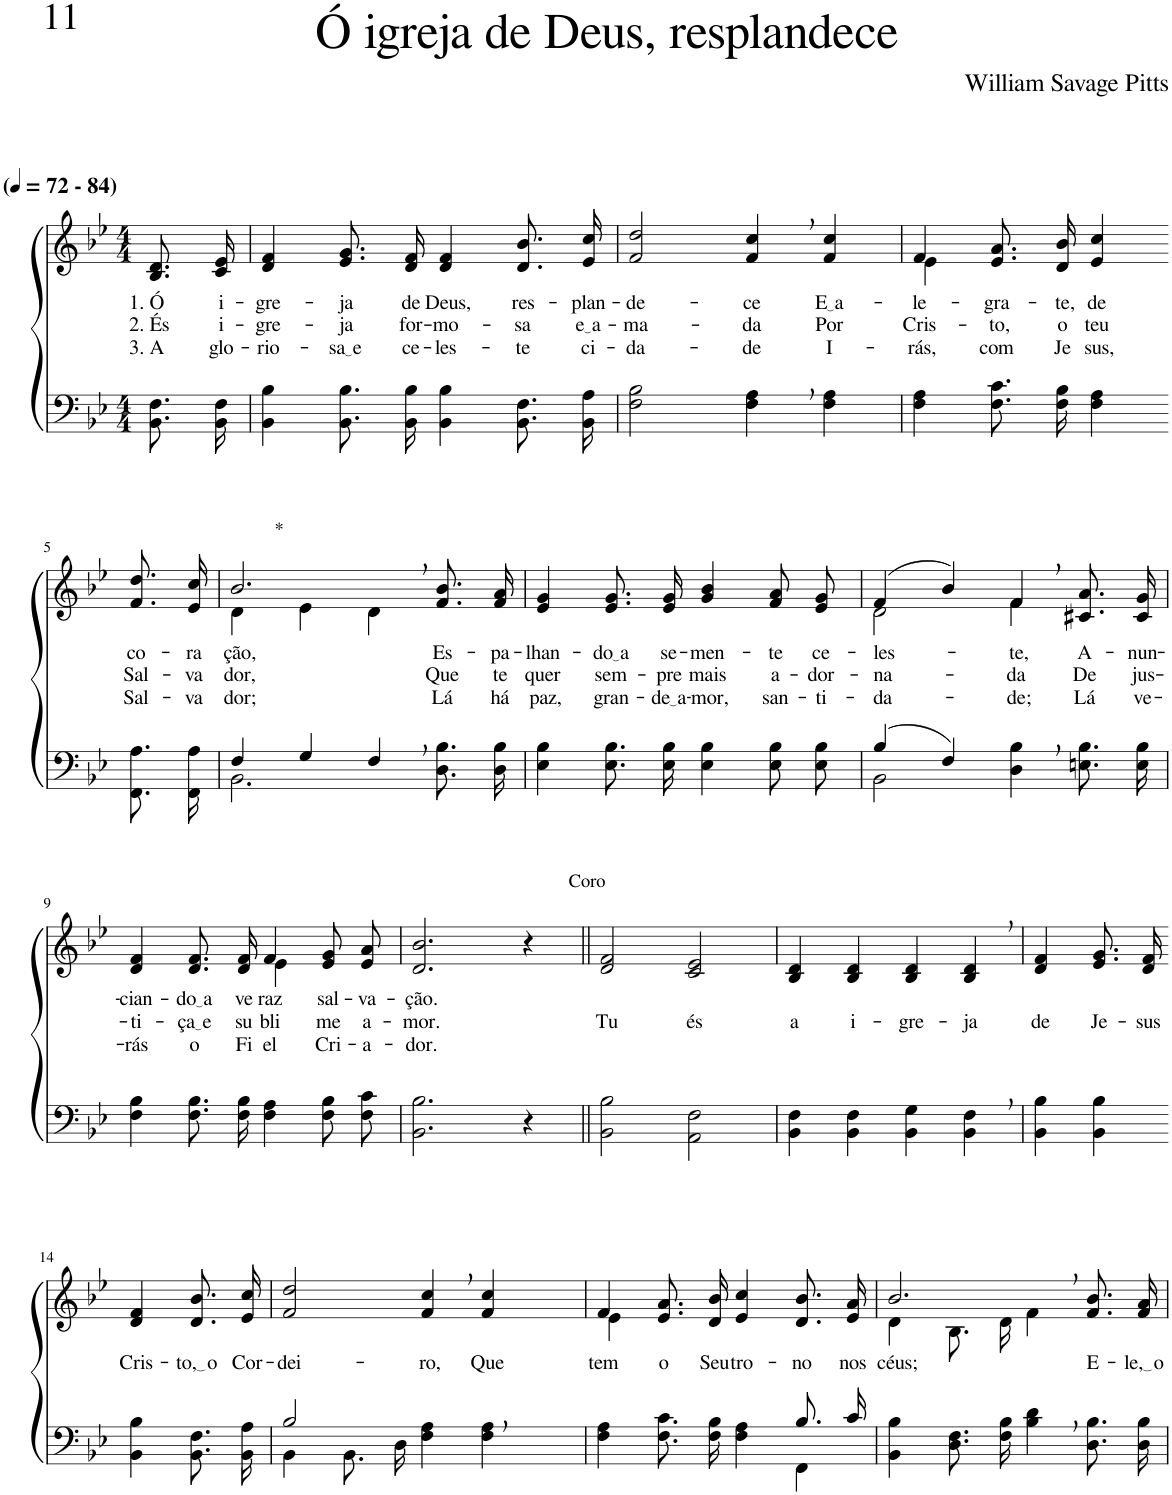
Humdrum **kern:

**kern	**kern	**text	**text	**text
*part2	*part1	*part1	*part1	*part1
*staff2	*staff1	*staff1	*staff1	*staff1
*I"Parte III e IV	*I"Parte I e II	*	*	*
*clefF4	*clefG2	*	*	*
*k[b-e-]	*k[b-e-]	*	*	*
*M4/4	*M4/4	*	*	*
*MM72	*MM72	*	*	*
=1	=1	=1	=1	=1
!	!LO:TX:a:B:t=(	!	!	!
!	!LO:TX:a:B:t=- 84)	!	!	!
!	!	!LO:LY:b	!LO:LY:b	!LO:LY:b
8.BB-\ 8.F\L	8.B-/ 8.d/L	1. Ó	2. És	3. A
!	!	!LO:LY:b	!LO:LY:b	!LO:LY:b
16BB-\ 16F\Jk	16c/ 16e-/Jk	i-	i-	glo-
=2	=2	=2	=2	=2
!	!	!LO:LY:b	!LO:LY:b	!LO:LY:b
4BB-\ 4B-\	4d/ 4f/	-gre-	-gre-	-rio-
!	!	!LO:LY:b	!LO:LY:b	!LO:LY:b
8.BB-\ 8.B-\L	8.e-/ 8.g/L	-ja	-ja	sa e
!	!	!LO:LY:b	!LO:LY:b	!LO:LY:b
16BB-\ 16B-\Jk	16d/ 16f/Jk	de	for-	ce-
!	!	!LO:LY:b	!LO:LY:b	!LO:LY:b
4BB-\ 4B-\	4d/ 4f/	Deus,	-mo-	-les-
!	!	!LO:LY:b	!LO:LY:b	!LO:LY:b
8.BB-\ 8.F\L	8.d/ 8.b-/L	res-	-sa	-te
!	!	!LO:LY:b	!LO:LY:b	!LO:LY:b
16BB-\ 16A\Jk	16e-/ 16cc/Jk	-plan-	e a	ci-
=3	=3	=3	=3	=3
!	!	!LO:LY:b	!LO:LY:b	!LO:LY:b
2F\ 2B-\	2f/ 2dd/	-de-	-ma-	-da-
!	!	!LO:LY:b	!LO:LY:b	!LO:LY:b
4F\, 4A\,	4f/, 4cc/,	-ce	-da	-de
!	!	!LO:LY:b	!LO:LY:b	!LO:LY:b
4F\ 4A\	4f/ 4cc/	E a	Por	I-
=4	=4	=4	=4	=4
!	!	!LO:LY:b	!LO:LY:b	!LO:LY:b
*	*^	*	*	*
4F\ 4A\	4f/	4e-\	le-	Cris-	-rás,
!	!	!	!LO:LY:b	!LO:LY:b	!LO:LY:b
8.F\ 8.c\L	8.e-/ 8.a/L	2ryy	-gra-	-to,	com
!	!	!	!LO:LY:b	!LO:LY:b	!LO:LY:b
16F\ 16B-\Jk	16d/ 16b-/Jk	.	-te,	o	Je
!	!	!	!LO:LY:b	!LO:LY:b	!LO:LY:b
4F\ 4A\	4e-/ 4cc/	.	de	teu	sus,
*	*v	*v	*	*	*
!!LO:LB:g=z
=5-	=5-	=5-	=5-	=5-
!	!	!LO:LY:b	!LO:LY:b	!LO:LY:b
8.FF/ 8.A/L	8.f/ 8.dd/L	co-	Sal-	Sal-
!	!	!LO:LY:b	!LO:LY:b	!LO:LY:b
16FF/ 16A/Jk	16e-/ 16cc/Jk	-ra-	-va-	-va-
=6	=6	=6	=6	=6
*^	*^	*	*	*
!	!	!LO:TX:a:t=*	!	!	!	!
!	!	!	!	!LO:LY:b	!LO:LY:b	!LO:LY:b
4F/	2.BB-\	2.b-,/	4d\	-ção,	-dor,	-dor;
4G/	.	.	4e-\	.	.	.
4F,/	.	.	4d\	.	.	.
!	!	!	!	!LO:LY:b	!LO:LY:b	!LO:LY:b
4ryy	8.D\ 8.B-\L	8.f/ 8.b-/L	4ryy	Es-	Que	Lá
!	!	!	!	!LO:LY:b	!LO:LY:b	!LO:LY:b
.	16D\ 16B-\Jk	16f/ 16a/Jk	.	-pa-	te	há
*	*	*v	*v	*	*	*
=7	=7	=7	=7	=7	=7
!	!	!	!LO:LY:b	!LO:LY:b	!LO:LY:b
*v	*v	*	*	*	*
4E-\ 4B-\	4e-/ 4g/	-lhan-	quer	paz,
!	!	!LO:LY:b	!LO:LY:b	!LO:LY:b
8.E-\ 8.B-\L	8.e-/ 8.g/L	do a	sem-	gran-
!	!	!LO:LY:b	!LO:LY:b	!LO:LY:b
16E-\ 16B-\Jk	16e-/ 16g/Jk	se-	-pre	de a
!	!	!LO:LY:b	!LO:LY:b	!LO:LY:b
4E-\ 4B-\	4g/ 4b-/	-men-	mais	-mor,
!	!	!LO:LY:b	!LO:LY:b	!LO:LY:b
8E-\ 8B-\L	8f/ 8a/L	-te	a-	san-
!	!	!LO:LY:b	!LO:LY:b	!LO:LY:b
8E-\ 8B-\J	8e-/ 8g/J	ce-	-dor-	-ti-
=8	=8	=8	=8	=8
*^	*	*	*	*
!	!	!	!LO:LY:b	!LO:LY:b	!LO:LY:b
*	*	*^	*	*	*
(4B-/	2BB-\	(4f/	2d\	-les-	-na-	-da-
4F/)	.	4b-/)	.	.	.	.
!	!	!	!	!LO:LY:b	!LO:LY:b	!LO:LY:b
4D\, 4B-\,	2ryy	4f,/	4f\	te,	da	de;
!	!	!	!	!LO:LY:b	!LO:LY:b	!LO:LY:b
8.En\ 8.B-\L	.	8.c#X/ 8.a/L	4ryy	A-	De	Lá
!	!	!	!	!LO:LY:b	!LO:LY:b	!LO:LY:b
16E\ 16B-\Jk	.	16c#/ 16g/Jk	.	nun-	jus-	ve-
*v	*v	*	*	*	*	*
!!LO:LB:g=z	!!
=9	=9	=9	=9	=9	=9
!	!	!	!LO:LY:b	!LO:LY:b	!LO:LY:b
4F\ 4B-\	4d/ 4f/	2ryy	-cian-	-ti-	-rás
!	!	!	!LO:LY:b	!LO:LY:b	!LO:LY:b
8.F\ 8.B-\L	8.d/ 8.f/L	.	do a	ça e	o
!	!	!	!LO:LY:b	!LO:LY:b	!LO:LY:b
16F\ 16B-\Jk	16d/ 16f/Jk	.	ve-	su-	Fi
!	!	!	!LO:LY:b	!LO:LY:b	!LO:LY:b
4F\ 4A\	4f/	4e-\	-raz	-bli-	el
!	!	!	!LO:LY:b	!LO:LY:b	!LO:LY:b
8F\ 8B-\L	8e-/ 8g/L	4ryy	sal-	-me	Cri-
!	!	!	!LO:LY:b	!LO:LY:b	!LO:LY:b
8F\ 8c\J	8e-/ 8a/J	.	-va-	a-	-a-
*	*v	*v	*	*	*
=10	=10	=10	=10	=10
!	!	!LO:LY:b	!LO:LY:b	!LO:LY:b
2.BB-\ 2.B-\	2.d/ 2.b-/	-ção.	-mor.	-dor.
!	!LO:TX:a:t=Coro	!	!	!
4r	4r	.	.	.
=11||	=11||	=11||	=11||	=11||
!	!	!	!LO:LY:b	!
2BB-\ 2B-\	2d/ 2f/	.	Tu	.
!	!	!	!LO:LY:b	!
2AA\ 2F\	2c/ 2e-/	.	és	.
=12	=12	=12	=12	=12
!	!	!	!LO:LY:b	!
4BB-\ 4F\	4B-/ 4d/	.	a	.
!	!	!	!LO:LY:b	!
4BB-\ 4F\	4B-/ 4d/	.	i-	.
!	!	!	!LO:LY:b	!
4BB-\ 4G\	4B-/ 4d/	.	-gre-	.
!	!	!	!LO:LY:b	!
4BB-\, 4F\,	4B-/, 4d/,	.	-ja	.
=13	=13	=13	=13	=13
!	!	!	!LO:LY:b	!
4BB-\ 4B-\	4d/ 4f/	.	de	.
!	!	!	!LO:LY:b	!
4BB-\ 4B-\	8.e-/ 8.g/L	.	Je-	.
!	!	!	!LO:LY:b	!
.	16d/ 16f/Jk	.	-sus	.
!!LO:LB:g=z
=14-	=14-	=14-	=14-	=14-
!	!	!LO:LY:b	!	!
4BB-\ 4B-\	4d/ 4f/	Cris-	.	.
!	!	!LO:LY:b	!	!
8.BB-\ 8.F\L	8.d/ 8.b-/L	to, o	.	.
!	!	!LO:LY:b	!	!
16BB-\ 16A\Jk	16e-/ 16cc/Jk	Cor-	.	.
=15	=15	=15	=15	=15
*^	*	*	*	*
!	!	!	!LO:LY:b	!	!
2B-/	4BB-\	2f/ 2dd/	-dei-	.	.
.	8.BB-\L	.	.	.	.
.	16D\Jk	.	.	.	.
!	!	!	!LO:LY:b	!	!
2ryy	4F\ 4A\	4f/, 4cc/,	-ro,	.	.
!	!	!	!LO:LY:b	!	!
.	4F\ 4A\	4f/ 4cc/	Que	.	.
=16	=16	=16	=16	=16	=16
*	*	*^	*	*	*
!	!	!	!	!LO:LY:b	!	!
2.ryy	4F\ 4A\	4f/	4e-\	tem	.	.
!	!	!	!	!LO:LY:b	!	!
.	8.F\ 8.c\L	8.e-/ 8.a/L	2.ryy	o	.	.
!	!	!	!	!LO:LY:b	!	!
.	16F\ 16B-\Jk	16d/ 16b-/Jk	.	Seu	.	.
!	!	!	!	!LO:LY:b	!	!
.	4F\ 4A\	4e-/ 4cc/	.	tro-	.	.
!	!	!	!	!LO:LY:b	!	!
8.B-/L	4FF\	8.d/ 8.b-/L	.	-no	.	.
!	!	!	!	!LO:LY:b	!	!
16c/Jk	.	16e-/ 16a/Jk	.	nos	.	.
*v	*v	*	*	*	*	*
=17	=17	=17	=17	=17	=17
!	!	!	!LO:LY:b	!	!
4BB-\ 4B-\	2.b-,/	4d\	céus;	.	.
8.D\ 8.F\L	.	8.B-\L	.	.	.
16F\ 16B-\Jk	.	16d\Jk	.	.	.
4B-\, 4d\,	.	4f\	.	.	.
!	!	!	!LO:LY:b	!	!
8.D\ 8.B-\L	8.f/ 8.b-/L	4ryy	E-	.	.
!	!	!	!LO:LY:b	!	!
16D\ 16B-\Jk	16f/ 16a/Jk	.	le, o	.	.
*	*v	*v	*	*	*
=	=	=	=	=
*-	*-	*-	*-	*-
